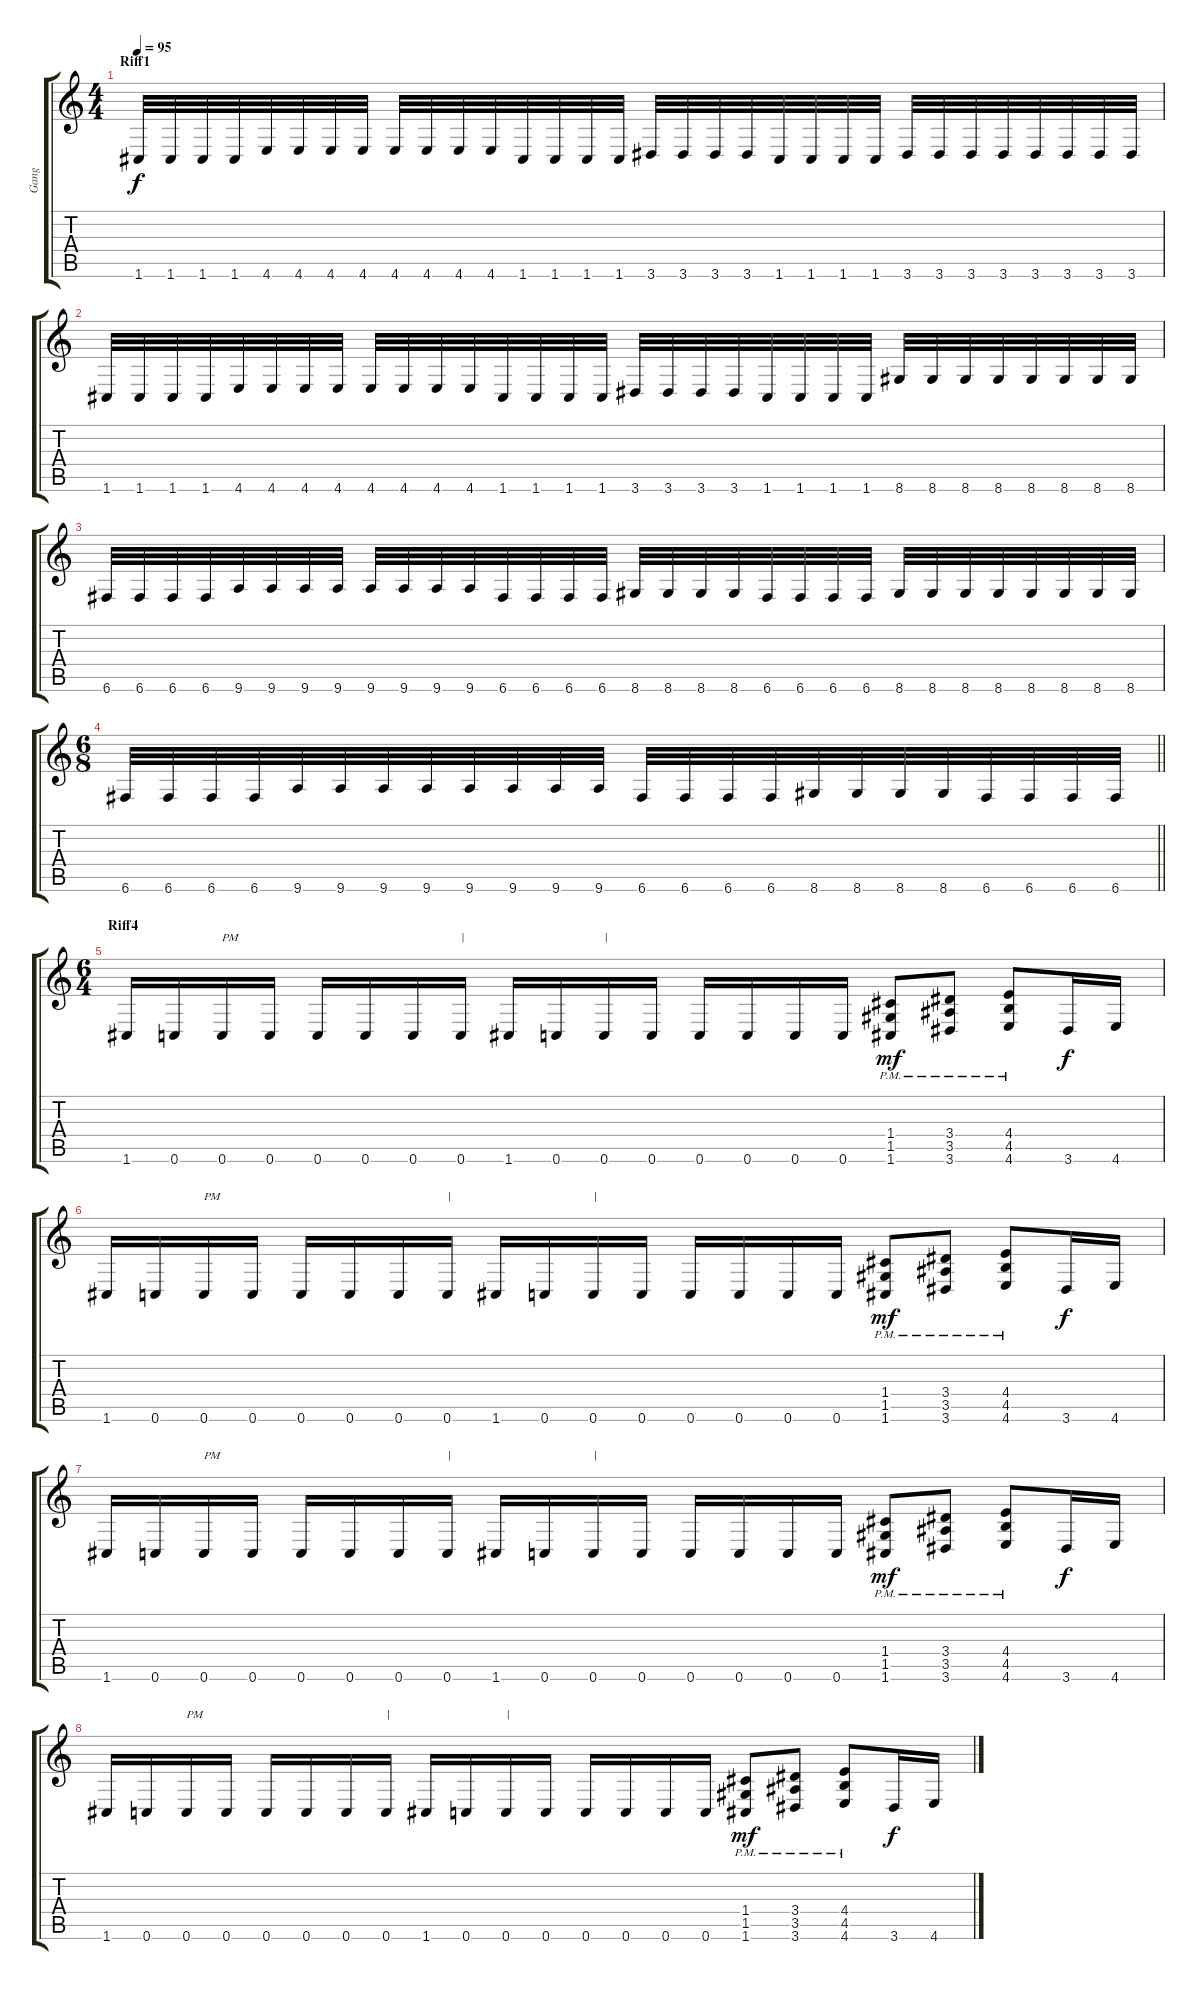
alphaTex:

\track ("Gang" "Gang") {instrument distortionguitar}
\staff {score tabs}
\tuning (D4 A3 F3 C3 G2 C2) {hide}
\ts (4 4)
\section ("" "Riff1")
\tempo 95
\clef g2
\ks c
1.6.32{dy f} 1.6.32 1.6.32 1.6.32 4.6.32 4.6.32 4.6.32 4.6.32 4.6.32 4.6.32 4.6.32 4.6.32 1.6.32 1.6.32 1.6.32 1.6.32 3.6.32 3.6.32 3.6.32 3.6.32 1.6.32 1.6.32 1.6.32 1.6.32 3.6.32 3.6.32 3.6.32 3.6.32 3.6.32 3.6.32 3.6.32 3.6.32 |
1.6.32 1.6.32 1.6.32 1.6.32 4.6.32 4.6.32 4.6.32 4.6.32 4.6.32 4.6.32 4.6.32 4.6.32 1.6.32 1.6.32 1.6.32 1.6.32 3.6.32 3.6.32 3.6.32 3.6.32 1.6.32 1.6.32 1.6.32 1.6.32 8.6.32 8.6.32 8.6.32 8.6.32 8.6.32 8.6.32 8.6.32 8.6.32 |
6.6.32 6.6.32 6.6.32 6.6.32 9.6.32 9.6.32 9.6.32 9.6.32 9.6.32 9.6.32 9.6.32 9.6.32 6.6.32 6.6.32 6.6.32 6.6.32 8.6.32 8.6.32 8.6.32 8.6.32 6.6.32 6.6.32 6.6.32 6.6.32 8.6.32 8.6.32 8.6.32 8.6.32 8.6.32 8.6.32 8.6.32 8.6.32 |
\ts (6 8)
\barLineRight lightlight
6.6.32 6.6.32 6.6.32 6.6.32 9.6.32 9.6.32 9.6.32 9.6.32 9.6.32 9.6.32 9.6.32 9.6.32 6.6.32 6.6.32 6.6.32 6.6.32 8.6.32 8.6.32 8.6.32 8.6.32 6.6.32 6.6.32 6.6.32 6.6.32 |
\ts (6 4)
\section ("" "Riff4")
1.6.16 0.6.16 0.6.16{txt "PM"} 0.6.16 0.6.16 0.6.16 0.6.16 0.6.16{txt "|"} 1.6.16 0.6.16 0.6.16{txt "|"} 0.6.16 0.6.16 0.6.16 0.6.16 0.6.16 (1.4{pm} 1.5 1.6).8{dy mf} (3.4{pm} 3.5 3.6).8 (4.4{pm} 4.5 4.6).8 3.6.16{dy f} 4.6.16 |
1.6.16 0.6.16 0.6.16{txt "PM"} 0.6.16 0.6.16 0.6.16 0.6.16 0.6.16{txt "|"} 1.6.16 0.6.16 0.6.16{txt "|"} 0.6.16 0.6.16 0.6.16 0.6.16 0.6.16 (1.4{pm} 1.5 1.6).8{dy mf} (3.4{pm} 3.5 3.6).8 (4.4{pm} 4.5 4.6).8 3.6.16{dy f} 4.6.16 |
1.6.16 0.6.16 0.6.16{txt "PM"} 0.6.16 0.6.16 0.6.16 0.6.16 0.6.16{txt "|"} 1.6.16 0.6.16 0.6.16{txt "|"} 0.6.16 0.6.16 0.6.16 0.6.16 0.6.16 (1.4{pm} 1.5 1.6).8{dy mf} (3.4{pm} 3.5 3.6).8 (4.4{pm} 4.5 4.6).8 3.6.16{dy f} 4.6.16 |
1.6.16 0.6.16 0.6.16{txt "PM"} 0.6.16 0.6.16 0.6.16 0.6.16 0.6.16{txt "|"} 1.6.16 0.6.16 0.6.16{txt "|"} 0.6.16 0.6.16 0.6.16 0.6.16 0.6.16 (1.4{pm} 1.5 1.6).8{dy mf} (3.4{pm} 3.5 3.6).8 (4.4{pm} 4.5 4.6).8 3.6.16{dy f} 4.6.16
